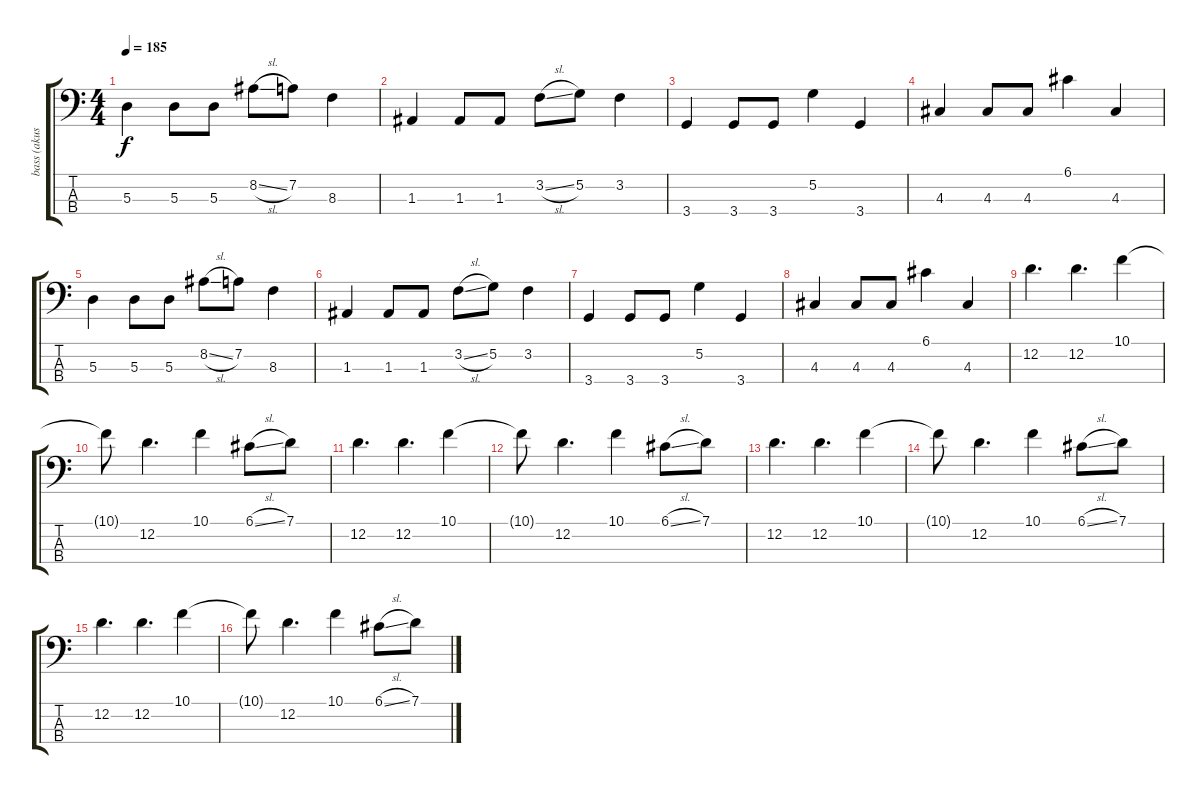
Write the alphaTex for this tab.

\track ("bass (akustik)" "bass (akus") {instrument acousticbass}
\staff {score tabs}
\tuning (G2 D2 A1 E1) {hide}
\ts (4 4)
\tempo 185
\clef f4
\ks c
5.3.4{dy f} 5.3.8 5.3.8 8.2{sl}.8 7.2.8 8.3.4 |
1.3.4 1.3.8 1.3.8 3.2{sl}.8 5.2.8 3.2.4 |
3.4.4 3.4.8 3.4.8 5.2.4 3.4.4 |
4.3.4 4.3.8 4.3.8 6.1.4 4.3.4 |
5.3.4 5.3.8 5.3.8 8.2{sl}.8 7.2.8 8.3.4 |
1.3.4 1.3.8 1.3.8 3.2{sl}.8 5.2.8 3.2.4 |
3.4.4 3.4.8 3.4.8 5.2.4 3.4.4 |
4.3.4 4.3.8 4.3.8 6.1.4 4.3.4 |
12.2.4{d} 12.2.4{d} 10.1.4 |
10.1{t}.8 12.2.4{d} 10.1.4 6.1{sl}.8 7.1.8 |
12.2.4{d} 12.2.4{d} 10.1.4 |
10.1{t}.8 12.2.4{d} 10.1.4 6.1{sl}.8 7.1.8 |
12.2.4{d} 12.2.4{d} 10.1.4 |
10.1{t}.8 12.2.4{d} 10.1.4 6.1{sl}.8 7.1.8 |
12.2.4{d} 12.2.4{d} 10.1.4 |
10.1{t}.8 12.2.4{d} 10.1.4 6.1{sl}.8 7.1.8
